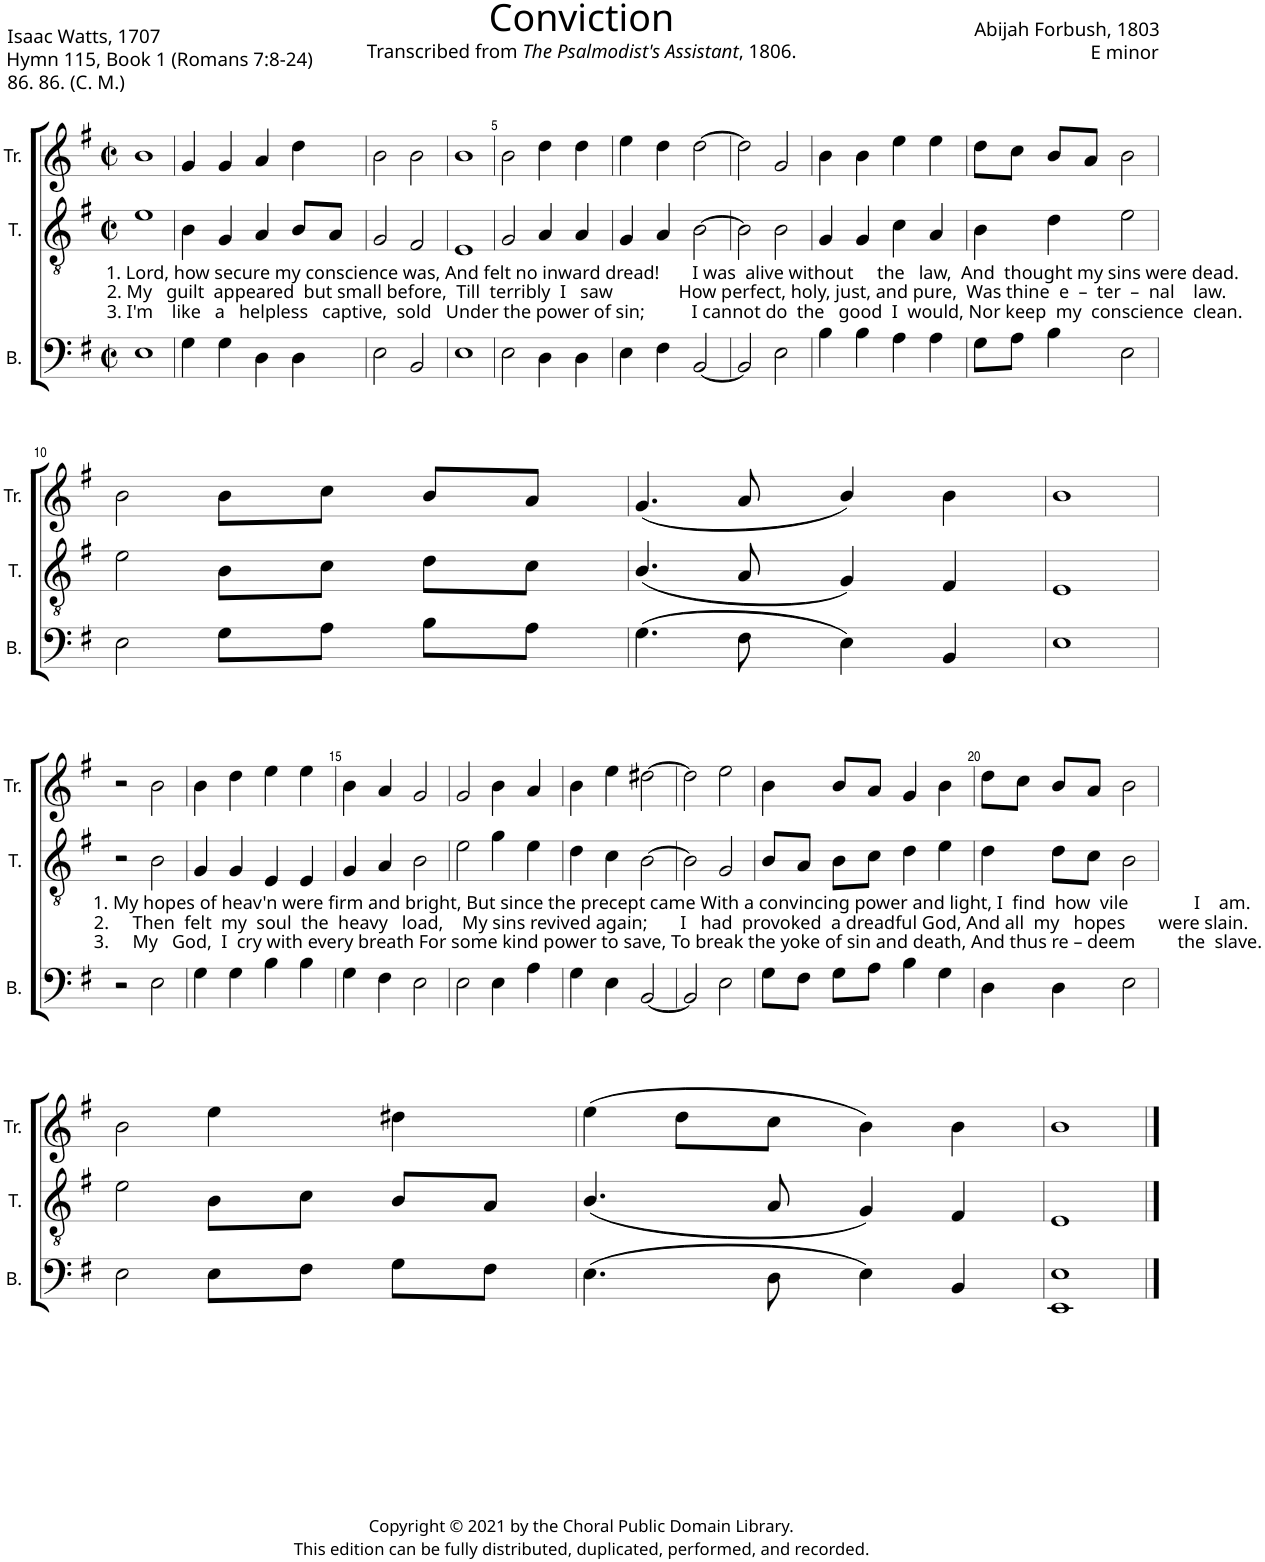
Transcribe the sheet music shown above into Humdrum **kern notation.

**kern	**kern	**kern
*part3	*part2	*part1
*staff3	*staff2	*staff1
*I"B.	*I"T.	*I"Tr.
*I'B.	*I'T.	*I'Tr.
*clefF4	*clefGv2	*clefG2
*k[f#]	*k[f#]	*k[f#]
*M2/2	*M2/2	*M2/2
*met(c|)	*met(c|)	*met(c|)
=1	=1	=1
!LO:TX:a:t=1. Lord, how secure my conscience was, And felt no inward dread!       I was  alive without     the   law,  And  thought my sins were dead.	!	!
!LO:TX:a:t=2. My   guilt  appeared  but small before,  Till  terribly  I   saw              How perfect, holy, just, and pure,  Was thine  e  –  ter  –  nal    law.	!	!
!LO:TX:a:t=3. I'm    like   a   helpless   captive,  sold   Under the power of sin;          I cannot do  the   good  I  would, Nor keep  my  conscience  clean.	!	!
1E	1e	1b
=2	=2	=2
4G\	4B\	4g/
4G\	4G/	4g/
4D\	4A/	4a/
4D\	8B/L	4dd\
.	8A/J	.
=3	=3	=3
2E\	2G/	2b\
2BB/	2F#/	2b\
=4	=4	=4
1E	1E	1b
=5	=5	=5
2E\	2G/	2b\
4D\	4A/	4dd\
4D\	4A/	4dd\
=6	=6	=6
4E\	4G/	4ee\
4F#\	4A/	4dd\
[2BB/	[2B\	[2dd\
=7	=7	=7
2BB/]	2B\]	2dd\]
2E\	2B\	2g/
=8	=8	=8
4B\	4G/	4b\
4B\	4G/	4b\
4A\	4c\	4ee\
4A\	4A/	4ee\
=9	=9	=9
8G\L	4B\	8dd\L
8A\J	.	8cc\J
4B\	4d\	8b/L
.	.	8a/J
2E\	2e\	2b\
!!LO:LB:g=z
=10	=10	=10
2E\	2e\	2b\
8G\L	8B\L	8b\L
8A\J	8c\J	8cc\J
8B\L	8d\L	8b/L
8A\J	8c\J	8a/J
=11	=11	=11
(4.G\	(4.B/	(4.g/
8F#\	8A/	8a/
4E\)	4G/)	4b/)
4BB/	4F#/	4b\
=12	=12	=12
1E	1E	1b
!!LO:LB:g=z
=13	=13	=13
2r	2r	2r
!LO:TX:a:t=1. My hopes of heav'n were firm and bright, But since the precept came With a convincing power and light, I  find  how  vile              I    am.	!	!
!LO:TX:a:t=2.     Then  felt  my  soul  the  heavy   load,    My sins revived again;       I   had  provoked  a dreadful God, And all  my   hopes       were slain.	!	!
!LO:TX:a:t=3.     My   God,  I  cry with every breath For some kind power to save, To break the yoke of sin and death, And thus re – deem         the  slave.	!	!
2E\	2B\	2b\
=14	=14	=14
4G\	4G/	4b\
4G\	4G/	4dd\
4B\	4E/	4ee\
4B\	4E/	4ee\
=15	=15	=15
4G\	4G/	4b\
4F#\	4A/	4a/
2E\	2B\	2g/
=16	=16	=16
2E\	2e\	2g/
4E\	4g\	4b\
4A\	4e\	4a/
=17	=17	=17
4G\	4d\	4b\
4E\	4c\	4ee\
[2BB/	[2B\	[2dd#X\
=18	=18	=18
2BB/]	2B\]	2dd#\]
2E\	2G/	2ee\
=19	=19	=19
8G\L	8B/L	4b\
8F#\J	8A/J	.
8G\L	8B\L	8b/L
8A\J	8c\J	8a/J
4B\	4d\	4g/
4G\	4e\	4b\
=20	=20	=20
4D\	4d\	8dd\L
.	.	8cc\J
4D\	8d\L	8b/L
.	8c\J	8a/J
2E\	2B\	2b\
!!LO:LB:g=z
=21	=21	=21
2E\	2e\	2b\
8E\L	8B\L	4ee\
8F#\J	8c\J	.
8G\L	8B/L	4dd#X\
8F#\J	8A/J	.
=22	=22	=22
(4.E\	(4.B/	(4ee\
.	.	8dd\L
8D\	8A/	8cc\J
4E\)	4G/)	4b\)
4BB/	4F#/	4b\
=23	=23	=23
1EE 1E	1E	1b
==	==	==
*-	*-	*-
